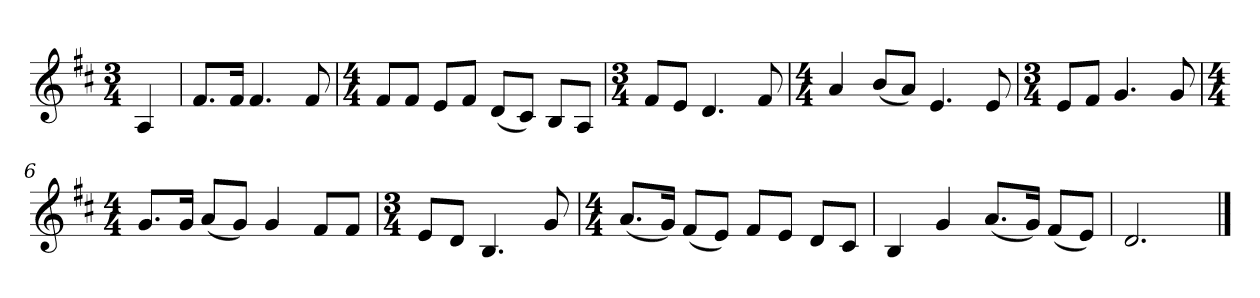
**kern
*part1
*staff1
*k[f#c#]
*M3/4
*MM120
=
4A
=1
8.f#L
16f#Jk
4.f#
8f#
=2
*M4/4
8f#L
8f#J
8eL
8f#J
(8dL
8c#J)
8BL
8AJ
=3
*M3/4
8f#L
8eJ
4.d
8f#
=4
*M4/4
4a
(8bL
8aJ)
4.e
8e
=5
*M3/4
8eL
8f#J
4.g
8g
=6
*M4/4
8.gL
16gJk
(8aL
8gJ)
4g
8f#L
8f#J
=7
*M3/4
8eL
8dJ
4.B
8g
=8
*M4/4
(8.aL
16gJk)
(8f#L
8eJ)
8f#L
8eJ
8dL
8c#J
=9
4B
4g
(8.aL
16gJk)
(8f#L
8eJ)
=10
2.d
==
*-
